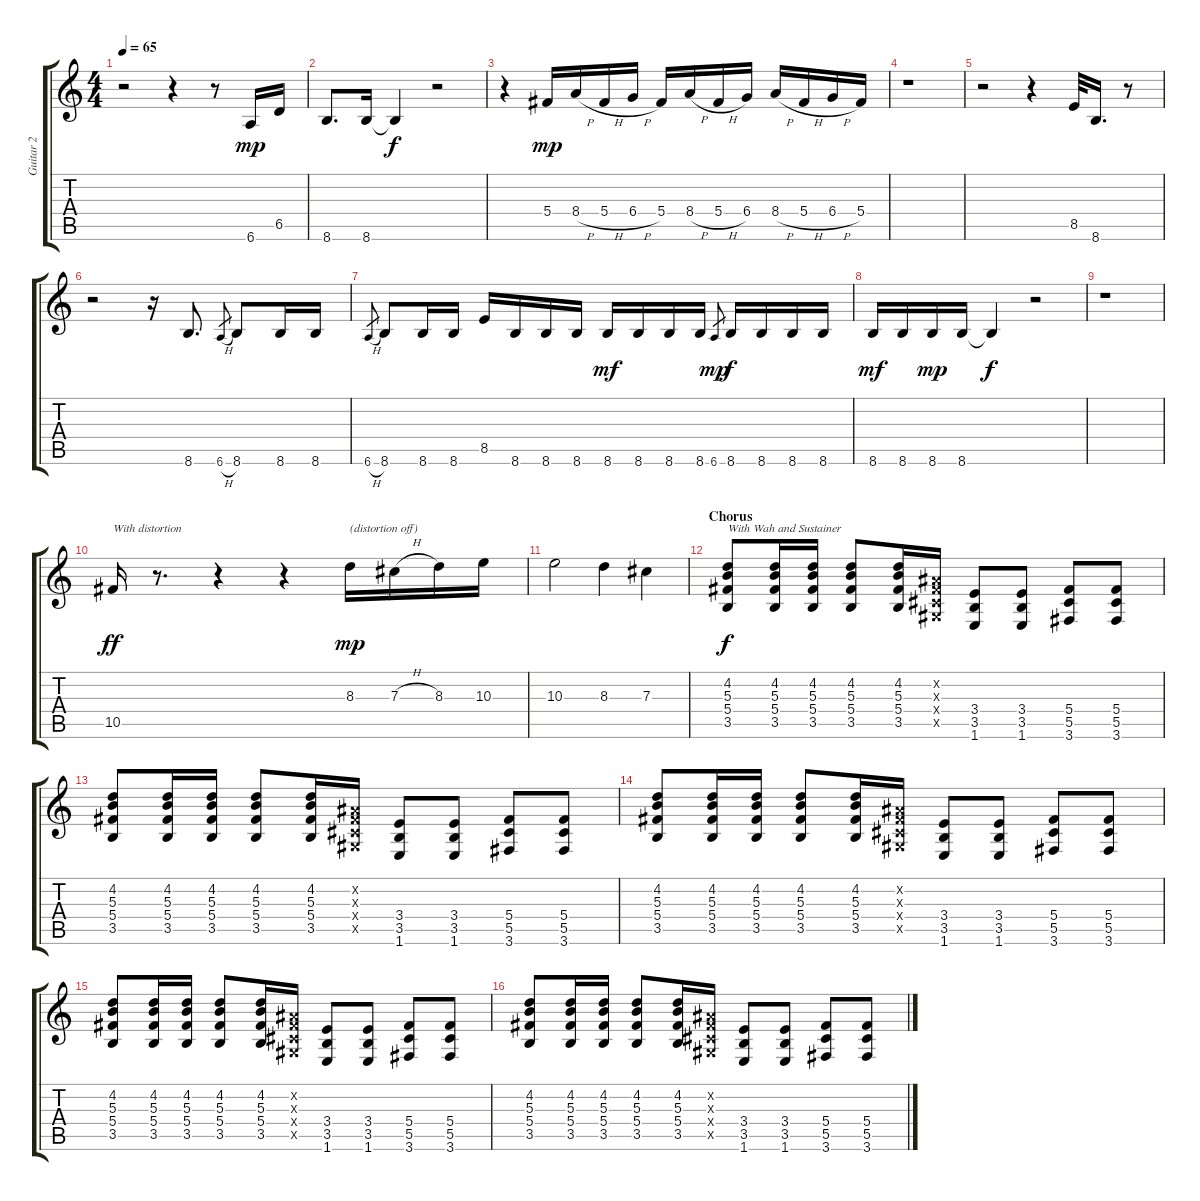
\track ("Guitar 2" "Guitar 2") {instrument electricguitarclean}
\staff {score tabs}
\tuning (Eb4 Bb3 Gb3 Db3 Ab2 Eb2) {hide}
\ts (4 4)
\tempo 65
\clef g2
\ks c
r.2{dy f} r.4 r.8 6.6.16{dy mp} 6.5.16 |
8.6.8{d} 8.6.16 8.6{t}.4{dy f} r.2 |
r.4 5.4.16{dy mp} 8.4{h}.16 5.4{h}.16 6.4{h}.16 5.4.16 8.4{h}.16 5.4{h}.16 6.4.16 8.4{h}.16 5.4{h}.16 6.4{h}.16 5.4.16 |
r.1 |
r.2 r.4 8.5.32 8.6.16{d} r.8 |
r.2 r.16 8.6.8{d} 6.6{h}.8{gr} 8.6.8 8.6.16 8.6.16 |
6.6{h}.8{gr} 8.6.8 8.6.16 8.6.16 8.5.16 8.6.16 8.6.16 8.6.16 8.6.16{dy mf} 8.6.16 8.6.16 8.6.16 6.6.8{gr dy mp} 8.6.16{dy f} 8.6.16 8.6.16 8.6.16 |
8.6.16{dy mf} 8.6.16 8.6.16{dy mp} 8.6.16 8.6{t}.4{dy f} r.2 |
r.1 |
10.5.16{txt "With distortion" dy ff instrument distortionguitar} r.8{d} r.4 r.4 8.3.16{txt "(distortion off)" dy mp instrument electricguitarclean} 7.3{h}.16 8.3.16 10.3.16 |
10.3.2 8.3.4 7.3.4 |
\section ("" "Chorus")
(4.2 5.3 5.4 3.5).8{txt "With Wah and Sustainer" dy f instrument distortionguitar} (4.2 5.3 5.4 3.5).16 (4.2 5.3 5.4 3.5).16 (4.2 5.3 5.4 3.5).8 (4.2 5.3 5.4 3.5).16 (0.2{x} 0.3{x} 0.4{x} 0.5{x}).16 (3.4 3.5 1.6).8 (3.4 3.5 1.6).8 (5.4 5.5 3.6).8 (5.4 5.5 3.6).8 |
(4.2 5.3 5.4 3.5).8 (4.2 5.3 5.4 3.5).16 (4.2 5.3 5.4 3.5).16 (4.2 5.3 5.4 3.5).8 (4.2 5.3 5.4 3.5).16 (0.2{x} 0.3{x} 0.4{x} 0.5{x}).16 (3.4 3.5 1.6).8 (3.4 3.5 1.6).8 (5.4 5.5 3.6).8 (5.4 5.5 3.6).8 |
(4.2 5.3 5.4 3.5).8 (4.2 5.3 5.4 3.5).16 (4.2 5.3 5.4 3.5).16 (4.2 5.3 5.4 3.5).8 (4.2 5.3 5.4 3.5).16 (0.2{x} 0.3{x} 0.4{x} 0.5{x}).16 (3.4 3.5 1.6).8 (3.4 3.5 1.6).8 (5.4 5.5 3.6).8 (5.4 5.5 3.6).8 |
(4.2 5.3 5.4 3.5).8 (4.2 5.3 5.4 3.5).16 (4.2 5.3 5.4 3.5).16 (4.2 5.3 5.4 3.5).8 (4.2 5.3 5.4 3.5).16 (0.2{x} 0.3{x} 0.4{x} 0.5{x}).16 (3.4 3.5 1.6).8 (3.4 3.5 1.6).8 (5.4 5.5 3.6).8 (5.4 5.5 3.6).8 |
(4.2 5.3 5.4 3.5).8 (4.2 5.3 5.4 3.5).16 (4.2 5.3 5.4 3.5).16 (4.2 5.3 5.4 3.5).8 (4.2 5.3 5.4 3.5).16 (0.2{x} 0.3{x} 0.4{x} 0.5{x}).16 (3.4 3.5 1.6).8 (3.4 3.5 1.6).8 (5.4 5.5 3.6).8 (5.4 5.5 3.6).8
